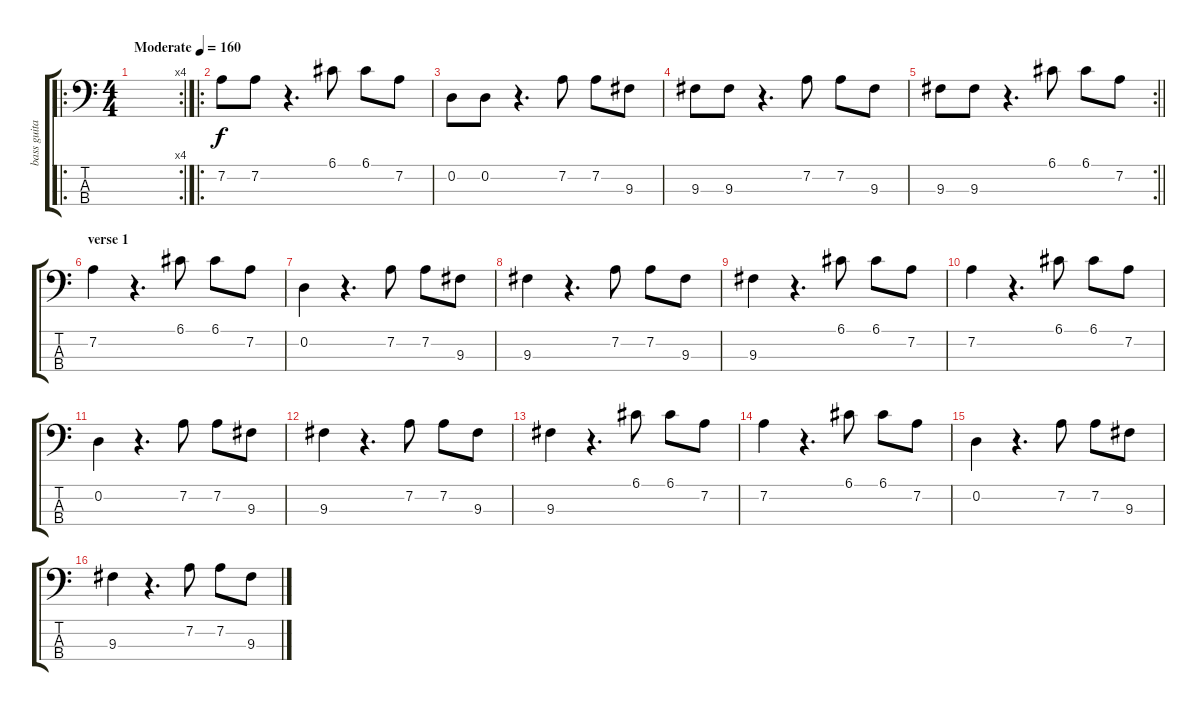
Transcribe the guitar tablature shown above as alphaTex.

\track ("bass guitar" "bass guita") {instrument electricbasspick}
\staff {score tabs}
\tuning (G2 D2 A1 D1) {hide}
\ro
\rc 4
\ts (4 4)
\tempo (160 "Moderate")
\clef f4
\ks c
|
\ro
7.2.8 7.2.8 r.4{d} 6.1.8 6.1.8 7.2.8 |
0.2.8 0.2.8 r.4{d} 7.2.8 7.2.8 9.3.8 |
9.3.8 9.3.8 r.4{d} 7.2.8 7.2.8 9.3.8 |
\rc 2
\barLineRight lightlight
9.3.8 9.3.8 r.4{d} 6.1.8 6.1.8 7.2.8 |
\section ("" "verse 1")
7.2.4 r.4{d} 6.1.8 6.1.8 7.2.8 |
0.2.4 r.4{d} 7.2.8 7.2.8 9.3.8 |
9.3.4 r.4{d} 7.2.8 7.2.8 9.3.8 |
9.3.4 r.4{d} 6.1.8 6.1.8 7.2.8 |
7.2.4 r.4{d} 6.1.8 6.1.8 7.2.8 |
0.2.4 r.4{d} 7.2.8 7.2.8 9.3.8 |
9.3.4 r.4{d} 7.2.8 7.2.8 9.3.8 |
9.3.4 r.4{d} 6.1.8 6.1.8 7.2.8 |
7.2.4 r.4{d} 6.1.8 6.1.8 7.2.8 |
0.2.4 r.4{d} 7.2.8 7.2.8 9.3.8 |
9.3.4 r.4{d} 7.2.8 7.2.8 9.3.8
